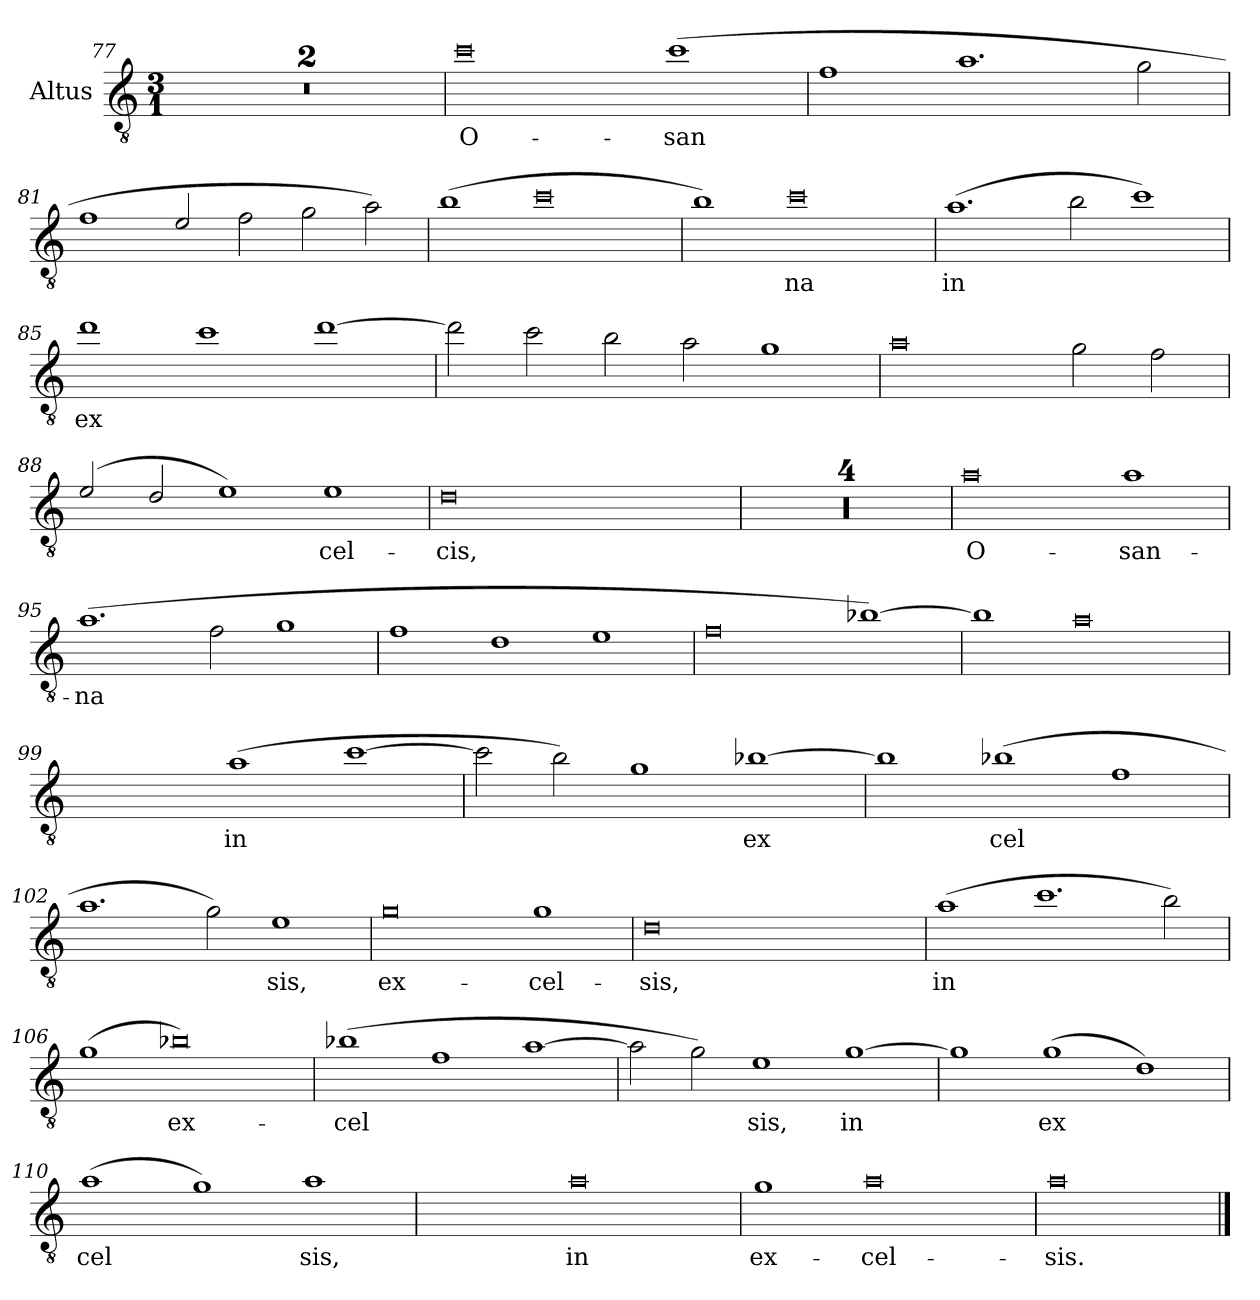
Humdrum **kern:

**kern	**text
*part1	*part1
*staff1	*staff1
*I"Altus	*
*I'A	*
*clefGv2	*
*ITrd4c7	*
*k[b-]	*
*M3/1	*
=77	=77
0.r	.
=78	=78
0.r	.
=79	=79
!	!LO:LY:b
0f	O-
!	!LO:LY:b
(1f	san
!!LO:LB:g=z
=80	=80
1B-	.
1.d	.
2c\	.
=81	=81
1B-	.
2A/	.
2B-\	.
2c\	.
2d\)	.
!!LO:PB:g=z
=82	=82
(1e	.
0f	.
=83	=83
1e)	.
!	!LO:LY:b
0f	na
=84	=84
!	!LO:LY:b
(1.d	in
2e\	.
1f)	.
=85	=85
!	!LO:LY:b
1g	ex
1f	.
[1g	.
!!LO:LB:g=z
=86	=86
2g\]	.
2f\	.
2e\	.
2d\	.
1c	.
=87	=87
0d	.
2c\	.
2B-\	.
!!LO:LB:g=z
=88	=88
(2A/	.
2G/	.
1A)	.
!	!LO:LY:b
1A	cel-
=89	=89
!	!LO:LY:b
0G	cis,
2ryy	.
2ryy	.
=90	=90
0.r	.
=91	=91
0.r	.
=92	=92
0.r	.
!!LO:LB:g=z
=93	=93
0.r	.
=94	=94
!	!LO:LY:b
0d	O-
!	!LO:LY:b
1d	san-
=95	=95
!	!LO:LY:b
(1.d	na
2B-\	.
1c	.
=96	=96
1B-	.
1G	.
1A	.
=97	=97
0B-	.
[1e-X)	.
!!LO:LB:g=z
=98	=98
1e-]	.
0d	.
=99	=99
2ryy	.
2ryy	.
!	!LO:LY:b
(1d	in
[1f	.
=100	=100
2f\]	.
2e\)	.
1c	.
!	!LO:LY:b
[1e-X	ex
=101	=101
1e-]	.
!	!LO:LY:b
(1e-X	cel
1B-	.
!!LO:LB:g=z
=102	=102
1.d	.
2c\)	.
!	!LO:LY:b
1A	sis,
=103	=103
!	!LO:LY:b
0c	ex-
!	!LO:LY:b
1c	cel-
=104	=104
!	!LO:LY:b
0G	sis,
2ryy	.
2ryy	.
=105	=105
!	!LO:LY:b
(1d	in
1.f	.
2e\)	.
!!LO:LB:g=z
=106	=106
!	!LO:LY:b
(1c	_
!	!LO:LY:b
0e-X)	ex-
=107	=107
!	!LO:LY:b
(1e-X	cel
1B-	.
[1d	.
=108	=108
2d\]	.
2c\)	.
!	!LO:LY:b
1A	sis,
!	!LO:LY:b
[1c	in
=109	=109
1c]	.
!	!LO:LY:b
(1c	ex
1G)	.
!!LO:LB:g=z
=110	=110
!	!LO:LY:b
(1d	cel
1c)	.
!	!LO:LY:b
1d	sis,
=111	=111
2ryy	.
2ryy	.
!	!LO:LY:b
0d	in
=112	=112
!	!LO:LY:b
1c	ex-
!	!LO:LY:b
0d	cel-
=113	=113
!	!LO:LY:b
0d	sis.
==	==
*-	*-
